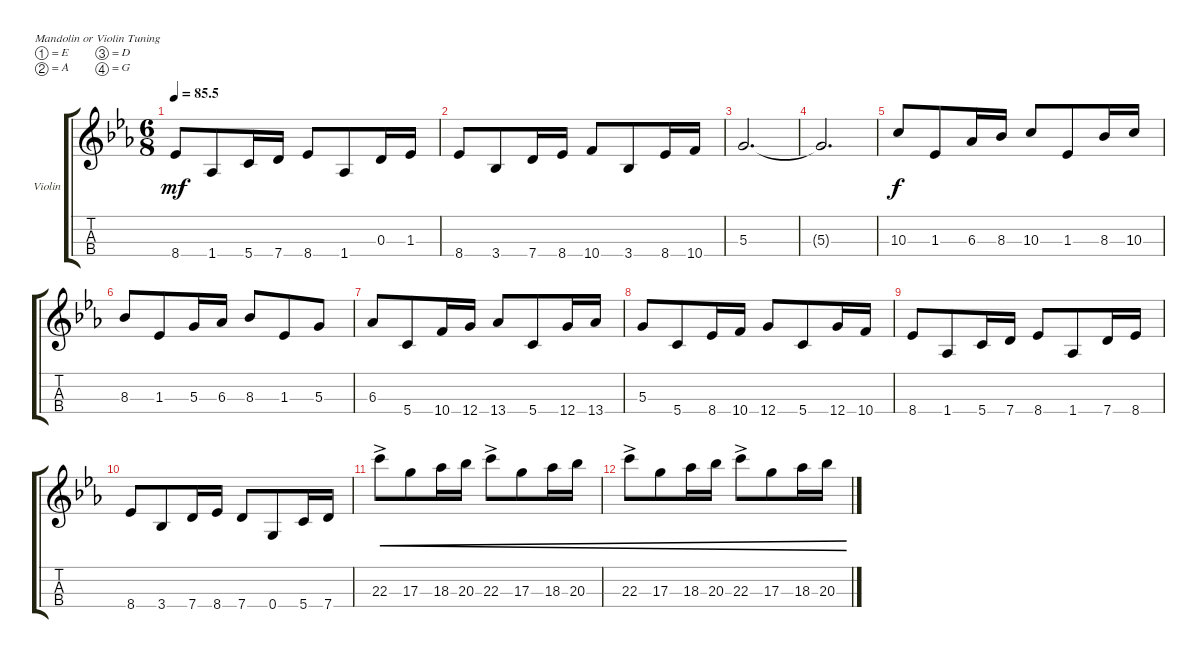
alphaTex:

\defaultSystemsLayout 4
\bracketExtendMode groupsimilarinstruments
\firstSystemTrackNameOrientation horizontal
\otherSystemsTrackNameOrientation horizontal
\track ("Violin" "Violin") {instrument violin}
\staff {score tabs}
\tuning (E5 A4 D4 G3)
\ts (6 8)
\tempo
85.5
\accidentals auto
\clef g2
\ottava regular
\simile none
\ks cminor
8.4.8{dy mf} 1.4.8 5.4.16 7.4.16 8.4.8 1.4.8 0.3.16 1.3.16 |
8.4.8 3.4.8 7.4.16 8.4.16 10.4.8 3.4.8 8.4.16 10.4.16 |
5.3.2{d} |
5.3{t}.2{d} |
10.3.8{dy f} 1.3.8 6.3.16 8.3.16 10.3.8 1.3.8 8.3.16 10.3.16 |
8.3.8 1.3.8 5.3.16 6.3.16 8.3.8 1.3.8 5.3.8 |
6.3.8 5.4.8 10.4.16 12.4.16 13.4.8 5.4.8 12.4.16 13.4.16 |
5.3.8 5.4.8 8.4.16 10.4.16 12.4.8 5.4.8 12.4.16 10.4.16 |
8.4.8 1.4.8 5.4.16 7.4.16 8.4.8 1.4.8 7.4.16 8.4.16 |
8.4.8 3.4.8 7.4.16 8.4.16 7.4.8 0.4.8 5.4.16 7.4.16 |
22.3{ac}.8{cre} 17.3.8{cre} 18.3.16{cre} 20.3.16{cre} 22.3{ac}.8{cre} 17.3.8{cre} 18.3.16{cre} 20.3.16{cre} |
22.3{ac}.8{cre} 17.3.8{cre} 18.3.16{cre} 20.3.16{cre} 22.3{ac}.8{cre} 17.3.8{cre} 18.3.16{cre} 20.3.16{cre}
